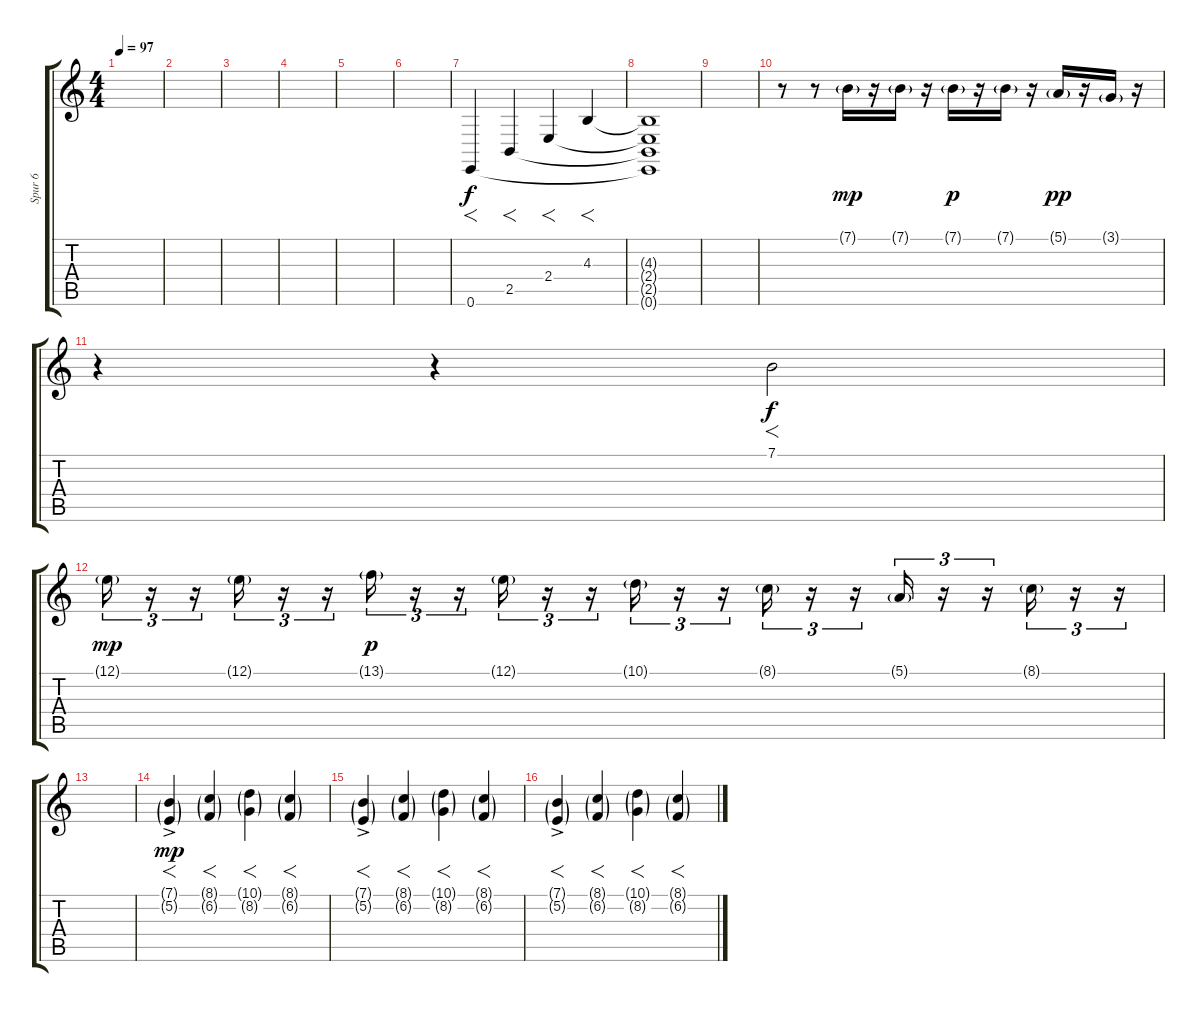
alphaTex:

\track ("Spur 6" "Spur 6") {instrument lead5charang}
\staff {score tabs}
\tuning (E4 B3 G3 D3 A2 E2) {hide}
\ts (4 4)
\tempo 97
\clef g2
\ks c
|
|
|
|
|
|
0.6.4{f dy f} 2.5.4{f} 2.4.4{f} 4.3.4{f} |
(4.3{t} 2.4{t} 2.5{t} 0.6{t}).1 |
|
r.8 r.8 7.1{g}.16{dy mp} r.16 7.1{g}.16 r.16 7.1{g}.16{dy p} r.16 7.1{g}.16 r.16 5.1{g}.16{dy pp} r.16 3.1{g}.16 r.16 |
r.4 r.4 7.1.2{f dy f} |
12.1{g}.16{tu (3 2) dy mp} r.16{tu (3 2)} r.16{tu (3 2)} 12.1{g}.16{tu (3 2)} r.16{tu (3 2)} r.16{tu (3 2)} 13.1{g}.16{tu (3 2) dy p} r.16{tu (3 2)} r.16{tu (3 2)} 12.1{g}.16{tu (3 2)} r.16{tu (3 2)} r.16{tu (3 2)} 10.1{g}.16{tu (3 2)} r.16{tu (3 2)} r.16{tu (3 2)} 8.1{g}.16{tu (3 2)} r.16{tu (3 2)} r.16{tu (3 2)} 5.1{g}.16{tu (3 2)} r.16{tu (3 2)} r.16{tu (3 2)} 8.1{g}.16{tu (3 2)} r.16{tu (3 2)} r.16{tu (3 2)} |
|
(7.1{g} 5.2{g ac}).4{f dy mp} (8.1{g} 6.2{g}).4{f} (10.1{g} 8.2{g}).4{f} (8.1{g} 6.2{g}).4{f} |
(7.1{g} 5.2{g ac}).4{f} (8.1{g} 6.2{g}).4{f} (10.1{g} 8.2{g}).4{f} (8.1{g} 6.2{g}).4{f} |
(7.1{g} 5.2{g ac}).4{f} (8.1{g} 6.2{g}).4{f} (10.1{g} 8.2{g}).4{f} (8.1{g} 6.2{g}).4{f}
